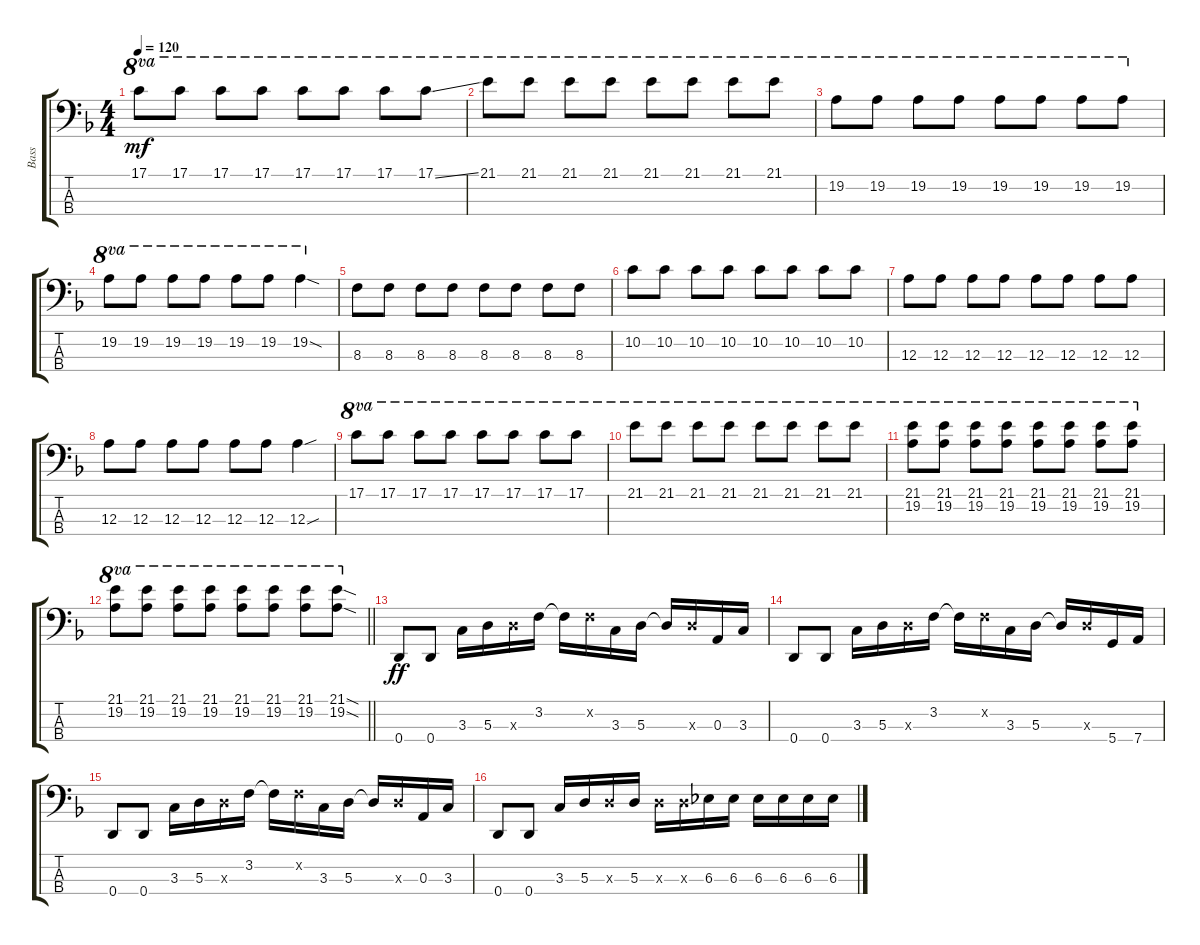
\track ("Bass" "Bass") {instrument electricbassfinger}
\staff {score tabs}
\tuning (G2 D2 A1 D1) {hide}
\ts (4 4)
\tempo 120
\clef f4
\ks f
17.1.8{ot 8va dy mf} 17.1.8{ot 8va} 17.1.8{ot 8va} 17.1.8{ot 8va} 17.1.8{ot 8va} 17.1.8{ot 8va} 17.1.8{ot 8va} 17.1{ss}.8{ot 8va} |
21.1.8{ot 8va} 21.1.8{ot 8va} 21.1.8{ot 8va} 21.1.8{ot 8va} 21.1.8{ot 8va} 21.1.8{ot 8va} 21.1.8{ot 8va} 21.1.8{ot 8va} |
19.2.8{ot 8va} 19.2.8{ot 8va} 19.2.8{ot 8va} 19.2.8{ot 8va} 19.2.8{ot 8va} 19.2.8{ot 8va} 19.2.8{ot 8va} 19.2.8{ot 8va} |
19.2.8{ot 8va} 19.2.8{ot 8va} 19.2.8{ot 8va} 19.2.8{ot 8va} 19.2.8{ot 8va} 19.2.8{ot 8va} 19.2{sod}.4{ot 8va} |
8.3.8 8.3.8 8.3.8 8.3.8 8.3.8 8.3.8 8.3.8 8.3.8 |
10.2.8 10.2.8 10.2.8 10.2.8 10.2.8 10.2.8 10.2.8 10.2.8 |
12.3.8 12.3.8 12.3.8 12.3.8 12.3.8 12.3.8 12.3.8 12.3.8 |
12.3.8 12.3.8 12.3.8 12.3.8 12.3.8 12.3.8 12.3{sou}.4 |
17.1.8{ot 8va} 17.1.8{ot 8va} 17.1.8{ot 8va} 17.1.8{ot 8va} 17.1.8{ot 8va} 17.1.8{ot 8va} 17.1.8{ot 8va} 17.1.8{ot 8va} |
21.1.8{ot 8va} 21.1.8{ot 8va} 21.1.8{ot 8va} 21.1.8{ot 8va} 21.1.8{ot 8va} 21.1.8{ot 8va} 21.1.8{ot 8va} 21.1.8{ot 8va} |
(21.1 19.2).8{ot 8va} (21.1 19.2).8{ot 8va} (21.1 19.2).8{ot 8va} (21.1 19.2).8{ot 8va} (21.1 19.2).8{ot 8va} (21.1 19.2).8{ot 8va} (21.1 19.2).8{ot 8va} (21.1 19.2).8{ot 8va} |
\barLineRight lightlight
(21.1 19.2).8{ot 8va} (21.1 19.2).8{ot 8va} (21.1 19.2).8{ot 8va} (21.1 19.2).8{ot 8va} (21.1 19.2).8{ot 8va} (21.1 19.2).8{ot 8va} (21.1 19.2).8{ot 8va} (21.1{sod} 19.2{sod}).8{ot 8va} |
0.4.8{dy ff} 0.4.8 3.3.16 5.3.16 5.3{x}.16 3.2.16 3.2{t}.16 3.2{x}.16 3.3.16 5.3.16 5.3{t}.16 5.3{x}.16 0.3.16 3.3.16 |
0.4.8 0.4.8 3.3.16 5.3.16 5.3{x}.16 3.2.16 3.2{t}.16 3.2{x}.16 3.3.16 5.3.16 5.3{t}.16 5.3{x}.16 5.4.16 7.4.16 |
0.4.8 0.4.8 3.3.16 5.3.16 5.3{x}.16 3.2.16 3.2{t}.16 3.2{x}.16 3.3.16 5.3.16 5.3{t}.16 5.3{x}.16 0.3.16 3.3.16 |
0.4.8 0.4.8 3.3.16 5.3.16 5.3{x}.16 5.3.16 5.3{x}.16 5.3{x}.16 6.3.16 6.3.16 6.3.16 6.3.16 6.3.16 6.3.16
